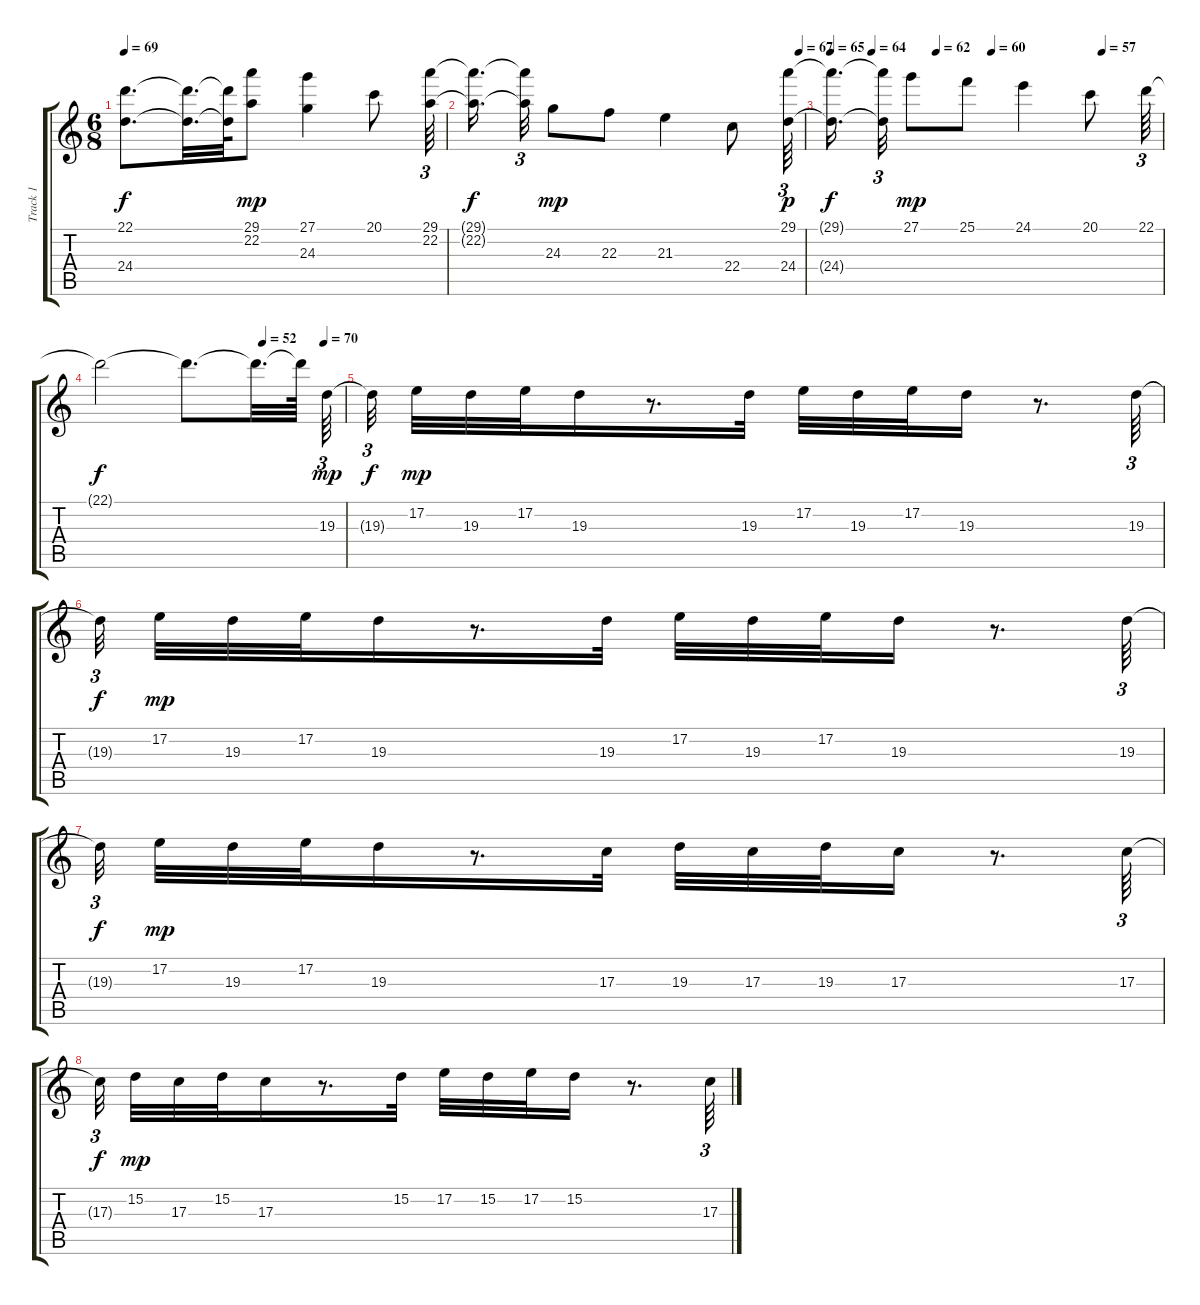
\track ("Track 1" "Track 1") {instrument flute}
\staff {score tabs}
\tuning (E4 B3 G3 D3 A2 E2) {hide}
\ts (6 8)
\tempo 69
\clef g2
\ks c
(22.1{t} 24.4{t}).8{d dy f} (22.1{t} 24.4{t}).32{d} (22.1{t} 24.4{t}).64 (29.1 22.2).8{dy mp} (27.1 24.3).4 20.1.8 (29.1 22.2).64{tu (3 2)} |
\tempo (67 0.9861111111111112)
(29.1{t} 22.2{t}).16{d dy f beam splitsecondary} (29.1{t} 22.2{t}).32{tu (3 2)} 24.3.8{dy mp} 22.3.8 21.3.4 22.4.8 (29.1 24.4).64{tu (3 2) dy p} |
\tempo 65
\tempo (64 0.125)
\tempo (62 0.3194444444444444)
\tempo (60 0.4861111111111111)
\tempo (57 0.8194444444444444)
(29.1{t} 24.4{t}).16{d dy f beam splitsecondary} (29.1{t} 24.4{t}).32{tu (3 2)} 27.1.8{dy mp} 25.1.8 24.1.4 20.1.8 22.1.64{tu (3 2)} |
\tempo (52 0.6666666666666666)
\tempo (70 0.9166666666666666)
22.1{t}.2{dy f} 22.1{t}.8{d} 22.1{t}.32{d} 22.1{t}.64 19.3.64{tu (3 2) dy mp} |
19.3{t}.32{tu (3 2) dy f beam splitsecondary} 17.2.32{dy mp} 19.3.32 17.2.32 19.3.16 r.8{d} 19.3.32 17.2.32 19.3.32 17.2.32 19.3.16 r.8{d} 19.3.64{tu (3 2)} |
19.3{t}.32{tu (3 2) dy f beam splitsecondary} 17.2.32{dy mp} 19.3.32 17.2.32 19.3.16 r.8{d} 19.3.32 17.2.32 19.3.32 17.2.32 19.3.16 r.8{d} 19.3.64{tu (3 2)} |
19.3{t}.32{tu (3 2) dy f beam splitsecondary} 17.2.32{dy mp} 19.3.32 17.2.32 19.3.16 r.8{d} 17.3.32 19.3.32 17.3.32 19.3.32 17.3.16 r.8{d} 17.3.64{tu (3 2)} |
17.3{t}.32{tu (3 2) dy f beam splitsecondary} 15.2.32{dy mp} 17.3.32 15.2.32 17.3.16 r.8{d} 15.2.32 17.2.32 15.2.32 17.2.32 15.2.16 r.8{d} 17.3.64{tu (3 2)}
